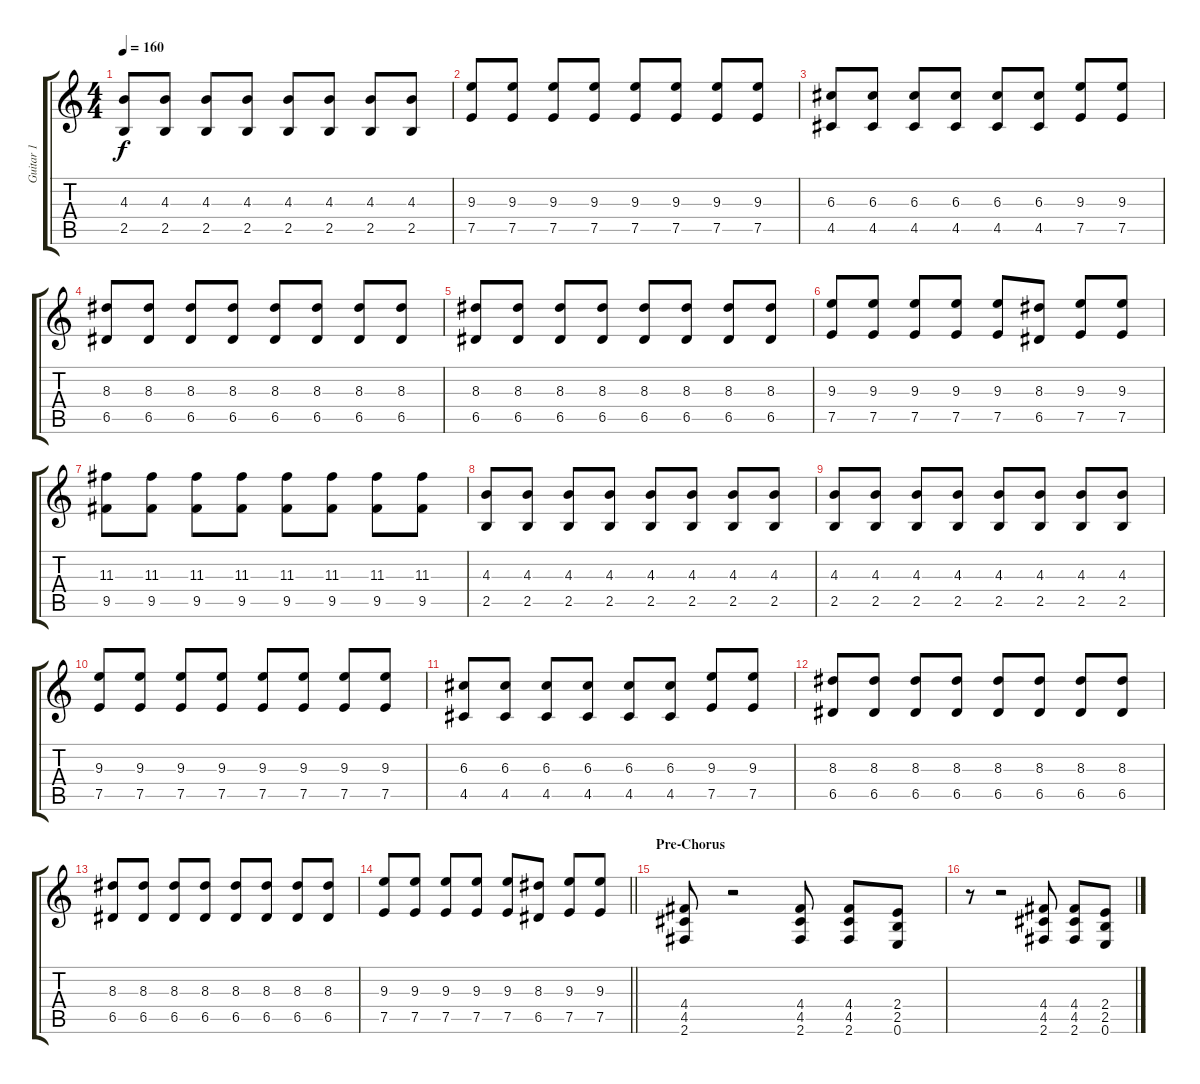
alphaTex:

\track ("Guitar 1" "Guitar 1") {instrument distortionguitar}
\staff {score tabs}
\tuning (E4 B3 G3 D3 A2 E2) {hide}
\ts (4 4)
\tempo 160
\clef g2
\ks c
(4.3 2.5).8{dy f} (4.3 2.5).8 (4.3 2.5).8 (4.3 2.5).8 (4.3 2.5).8 (4.3 2.5).8 (4.3 2.5).8 (4.3 2.5).8 |
(9.3 7.5).8 (9.3 7.5).8 (9.3 7.5).8 (9.3 7.5).8 (9.3 7.5).8 (9.3 7.5).8 (9.3 7.5).8 (9.3 7.5).8 |
(6.3 4.5).8 (6.3 4.5).8 (6.3 4.5).8 (6.3 4.5).8 (6.3 4.5).8 (6.3 4.5).8 (9.3 7.5).8 (9.3 7.5).8 |
(8.3 6.5).8 (8.3 6.5).8 (8.3 6.5).8 (8.3 6.5).8 (8.3 6.5).8 (8.3 6.5).8 (8.3 6.5).8 (8.3 6.5).8 |
(8.3 6.5).8 (8.3 6.5).8 (8.3 6.5).8 (8.3 6.5).8 (8.3 6.5).8 (8.3 6.5).8 (8.3 6.5).8 (8.3 6.5).8 |
(9.3 7.5).8 (9.3 7.5).8 (9.3 7.5).8 (9.3 7.5).8 (9.3 7.5).8 (8.3 6.5).8 (9.3 7.5).8 (9.3 7.5).8 |
(11.3 9.5).8 (11.3 9.5).8 (11.3 9.5).8 (11.3 9.5).8 (11.3 9.5).8 (11.3 9.5).8 (11.3 9.5).8 (11.3 9.5).8 |
(4.3 2.5).8 (4.3 2.5).8 (4.3 2.5).8 (4.3 2.5).8 (4.3 2.5).8 (4.3 2.5).8 (4.3 2.5).8 (4.3 2.5).8 |
(4.3 2.5).8 (4.3 2.5).8 (4.3 2.5).8 (4.3 2.5).8 (4.3 2.5).8 (4.3 2.5).8 (4.3 2.5).8 (4.3 2.5).8 |
(9.3 7.5).8 (9.3 7.5).8 (9.3 7.5).8 (9.3 7.5).8 (9.3 7.5).8 (9.3 7.5).8 (9.3 7.5).8 (9.3 7.5).8 |
(6.3 4.5).8 (6.3 4.5).8 (6.3 4.5).8 (6.3 4.5).8 (6.3 4.5).8 (6.3 4.5).8 (9.3 7.5).8 (9.3 7.5).8 |
(8.3 6.5).8 (8.3 6.5).8 (8.3 6.5).8 (8.3 6.5).8 (8.3 6.5).8 (8.3 6.5).8 (8.3 6.5).8 (8.3 6.5).8 |
(8.3 6.5).8 (8.3 6.5).8 (8.3 6.5).8 (8.3 6.5).8 (8.3 6.5).8 (8.3 6.5).8 (8.3 6.5).8 (8.3 6.5).8 |
\barLineRight lightlight
(9.3 7.5).8 (9.3 7.5).8 (9.3 7.5).8 (9.3 7.5).8 (9.3 7.5).8 (8.3 6.5).8 (9.3 7.5).8 (9.3 7.5).8 |
\section ("" "Pre-Chorus")
(4.4 4.5 2.6).8 r.2 (4.4 4.5 2.6).8 (4.4 4.5 2.6).8 (2.4 2.5 0.6).8 |
r.8 r.2 (4.4 4.5 2.6).8 (4.4 4.5 2.6).8 (2.4 2.5 0.6).8
